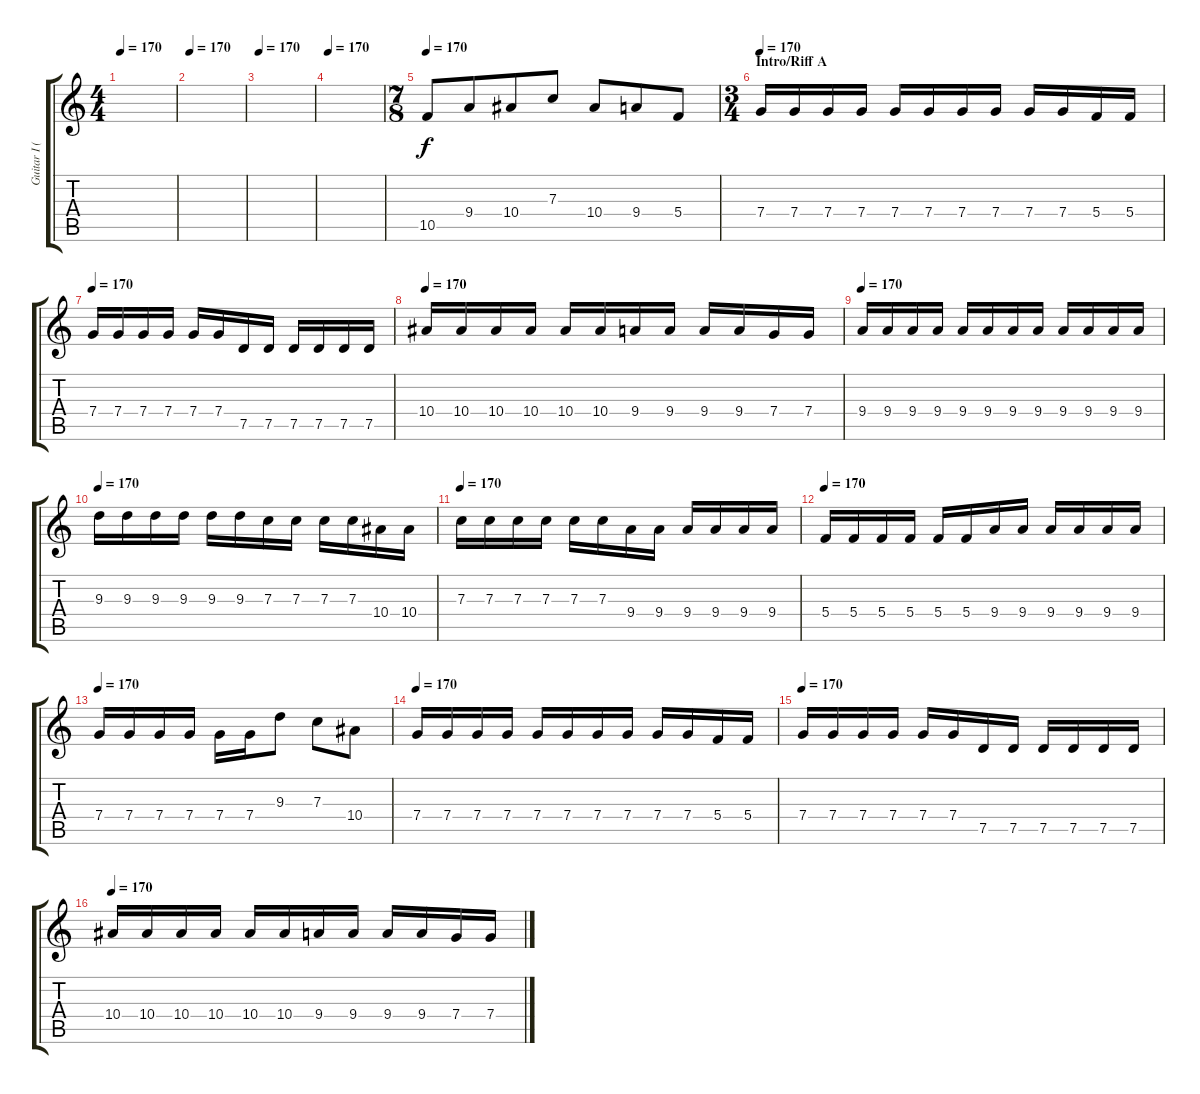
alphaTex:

\track ("Guitar I (Left)" "Guitar I (") {instrument distortionguitar}
\staff {score tabs}
\tuning (D4 A3 F3 C3 G2 D2) {hide}
\ts (4 4)
\tempo 170
\clef g2
\ks c
|
\tempo 170
|
\tempo 170
|
\tempo 170
|
\ts (7 8)
\tempo 170
10.5.8 9.4.8 10.4.8 7.3.8 10.4.8 9.4.8 5.4.8 |
\ts (3 4)
\section ("" "Intro/Riff A")
\tempo 170
7.4.16 7.4.16 7.4.16 7.4.16 7.4.16 7.4.16 7.4.16 7.4.16 7.4.16 7.4.16 5.4.16 5.4.16 |
\tempo 170
7.4.16 7.4.16 7.4.16 7.4.16 7.4.16 7.4.16 7.5.16 7.5.16 7.5.16 7.5.16 7.5.16 7.5.16 |
\tempo 170
10.4.16 10.4.16 10.4.16 10.4.16 10.4.16 10.4.16 9.4.16 9.4.16 9.4.16 9.4.16 7.4.16 7.4.16 |
\tempo 170
9.4.16 9.4.16 9.4.16 9.4.16 9.4.16 9.4.16 9.4.16 9.4.16 9.4.16 9.4.16 9.4.16 9.4.16 |
\tempo 170
9.3.16 9.3.16 9.3.16 9.3.16 9.3.16 9.3.16 7.3.16 7.3.16 7.3.16 7.3.16 10.4.16 10.4.16 |
\tempo 170
7.3.16 7.3.16 7.3.16 7.3.16 7.3.16 7.3.16 9.4.16 9.4.16 9.4.16 9.4.16 9.4.16 9.4.16 |
\tempo 170
5.4.16 5.4.16 5.4.16 5.4.16 5.4.16 5.4.16 9.4.16 9.4.16 9.4.16 9.4.16 9.4.16 9.4.16 |
\tempo 170
7.4.16 7.4.16 7.4.16 7.4.16 7.4.16 7.4.16 9.3.8 7.3.8 10.4.8 |
\tempo 170
7.4.16 7.4.16 7.4.16 7.4.16 7.4.16 7.4.16 7.4.16 7.4.16 7.4.16 7.4.16 5.4.16 5.4.16 |
\tempo 170
7.4.16 7.4.16 7.4.16 7.4.16 7.4.16 7.4.16 7.5.16 7.5.16 7.5.16 7.5.16 7.5.16 7.5.16 |
\tempo 170
10.4.16 10.4.16 10.4.16 10.4.16 10.4.16 10.4.16 9.4.16 9.4.16 9.4.16 9.4.16 7.4.16 7.4.16
